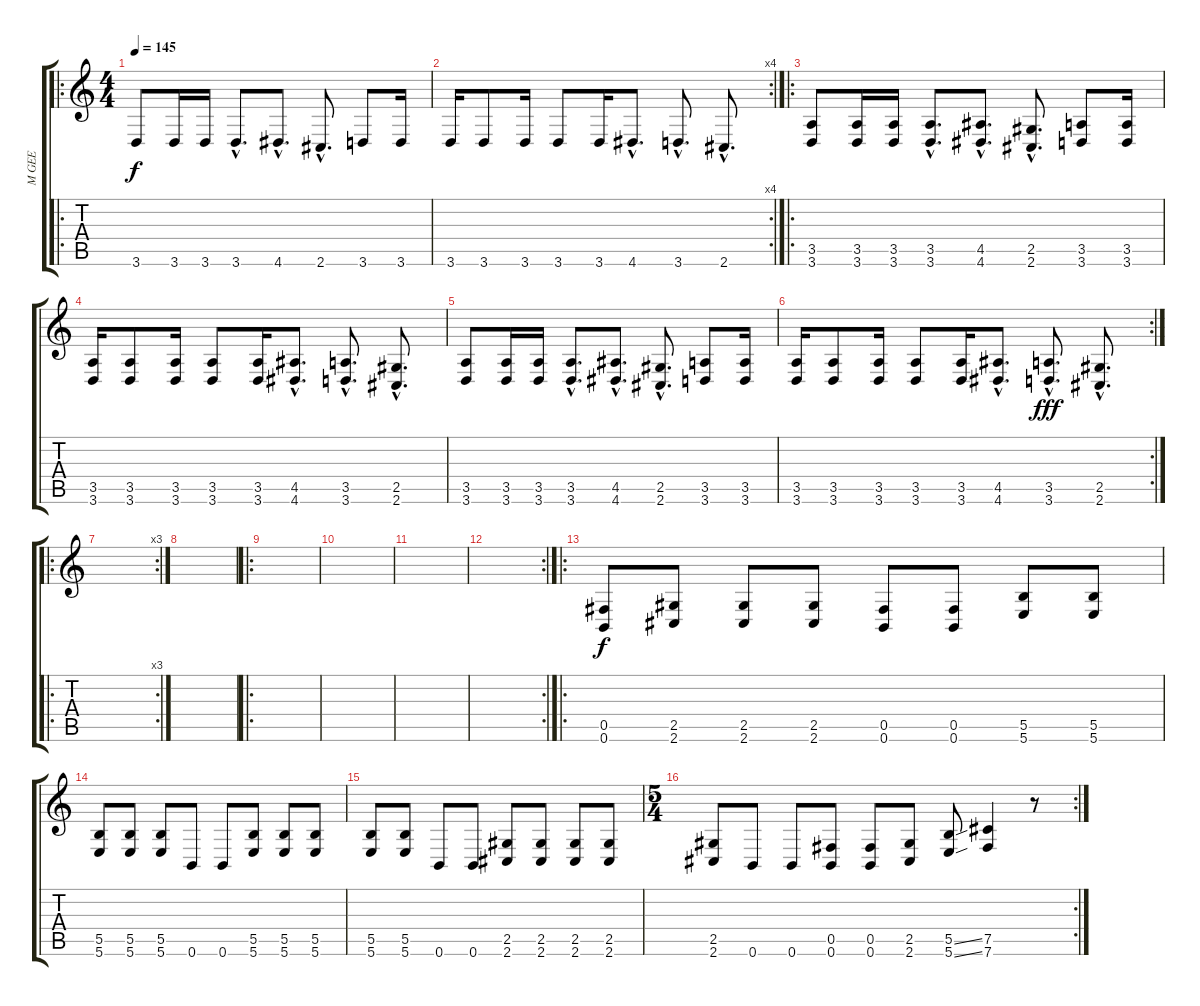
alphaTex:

\track ("M GEE" "M GEE") {instrument distortionguitar}
\staff {score tabs}
\tuning (Db4 Ab3 E3 B2 Gb2 B1) {hide}
\ro
\ts (4 4)
\tempo 145
\clef g2
\ks c
3.6.8{dy f instrument distortionguitar} 3.6.16 3.6.16 3.6{hac}.8{d} 4.6{hac}.8{d} 2.6{hac}.8{d} 3.6.8 3.6.16 |
\rc 4
3.6.16 3.6.8 3.6.16 3.6.8 3.6.16 4.6{hac}.8{d} 3.6{hac}.8{d} 2.6{hac}.8{d} |
\ro
(3.5 3.6).8 (3.5 3.6).16 (3.5 3.6).16 (3.5{hac} 3.6{hac}).8{d} (4.5{hac} 4.6{hac}).8{d} (2.5{hac} 2.6{hac}).8{d} (3.5 3.6).8 (3.5 3.6).16 |
(3.5 3.6).16 (3.5 3.6).8 (3.5 3.6).16 (3.5 3.6).8 (3.5 3.6).16 (4.5{hac} 4.6{hac}).8{d} (3.5{hac} 3.6{hac}).8{d} (2.5{hac} 2.6{hac}).8{d} |
(3.5 3.6).8 (3.5 3.6).16 (3.5 3.6).16 (3.5{hac} 3.6{hac}).8{d} (4.5{hac} 4.6{hac}).8{d} (2.5{hac} 2.6{hac}).8{d} (3.5 3.6).8 (3.5 3.6).16 |
\rc 2
(3.5 3.6).16 (3.5 3.6).8 (3.5 3.6).16 (3.5 3.6).8 (3.5 3.6).16 (4.5{hac} 4.6{hac}).8{d} (3.5{hac} 3.6{hac}).8{d dy fff} (2.5{hac} 2.6{hac}).8{d} |
\ro
\rc 3
|
|
\ro
|
|
|
\rc 2
|
\ro
(0.5 0.6).8{dy f} (2.5 2.6).8 (2.5 2.6).8 (2.5 2.6).8 (0.5 0.6).8 (0.5 0.6).8 (5.5 5.6).8 (5.5 5.6).8 |
(5.5 5.6).8 (5.5 5.6).8 (5.5 5.6).8 0.6.8 0.6.8 (5.5 5.6).8 (5.5 5.6).8 (5.5 5.6).8 |
(5.5 5.6).8 (5.5 5.6).8 0.6.8 0.6.8 (2.5 2.6).8 (2.5 2.6).8 (2.5 2.6).8 (2.5 2.6).8 |
\rc 2
\ts (5 4)
(2.5 2.6).8 0.6.8 0.6.8 (0.5 0.6).8 (0.5 0.6).8 (2.5 2.6).8 (5.5{ss} 5.6{ss}).8 (7.5 7.6).4 r.8
